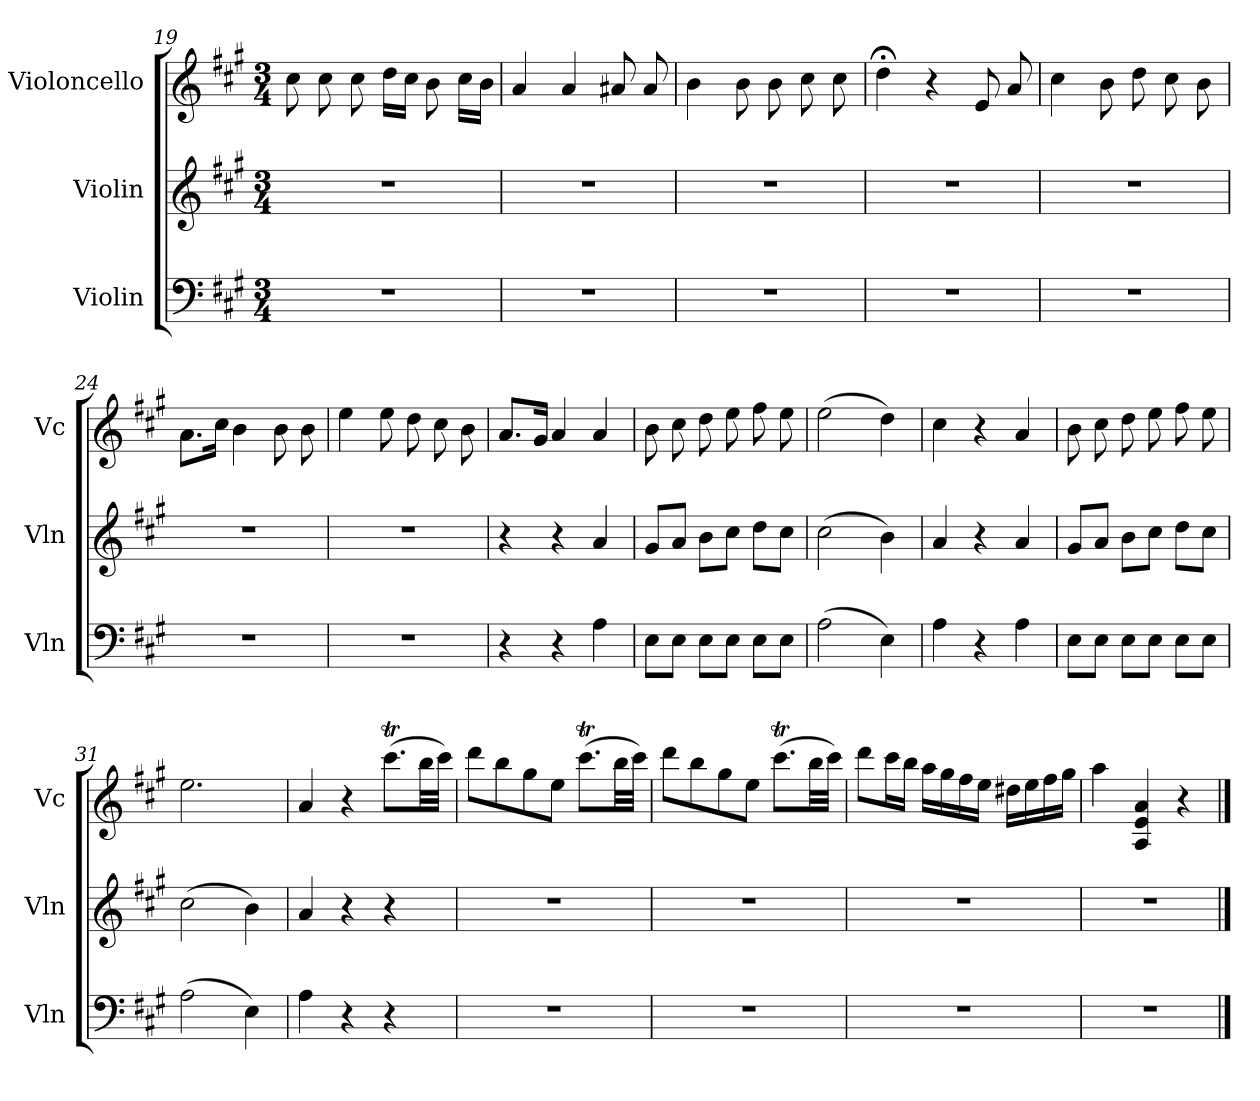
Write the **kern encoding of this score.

**kern	**kern	**kern
*part3	*part2	*part1
*staff3	*staff2	*staff1
*I"Violin	*I"Violin	*I"Violoncello
*I'Vln	*I'Vln	*I'Vc
*clefF4	*clefG2	*clefG2
*k[f#c#g#]	*k[f#c#g#]	*k[f#c#g#]
*M3/4	*M3/4	*M3/4
=19	=19	=19
2.r	2.r	8cc#\
.	.	8cc#\
.	.	8cc#\
.	.	16dd\LL
.	.	16cc#\JJ
.	.	8b\
.	.	16cc#\LL
.	.	16b\JJ
=20	=20	=20
2.r	2.r	4a/
.	.	4a/
.	.	8a#X/
.	.	8a#/
!!LO:LB:g=z
=21	=21	=21
2.r	2.r	4b\
.	.	8b\
.	.	8b\
.	.	8cc#\
.	.	8cc#\
=22	=22	=22
2.r	2.r	4dd;<\
.	.	4r
.	.	8e/
.	.	8a/
=23	=23	=23
2.r	2.r	4cc#\
.	.	8b\
.	.	8dd\
.	.	8cc#\
.	.	8b\
=24	=24	=24
2.r	2.r	8.a\L
.	.	16cc#\Jk
.	.	4b\
.	.	8b\
.	.	8b\
=25	=25	=25
2.r	2.r	4ee\
.	.	8ee\
.	.	8dd\
.	.	8cc#\
.	.	8b\
=26	=26	=26
4r	4r	8.a/L
.	.	16g#/Jk
4r	4r	4a/
4A\	4a/	4a/
!!LO:LB:g=z
=27	=27	=27
8E\L	8g#/L	8b\
8E\J	8a/J	8cc#\
8E\L	8b\L	8dd\
8E\J	8cc#\J	8ee\
8E\L	8dd\L	8ff#\
8E\J	8cc#\J	8ee\
=28	=28	=28
(>2A\	(>2cc#\	(>2ee\
4E\)	4b\)	4dd\)
=29	=29	=29
4A\	4a/	4cc#\
4r	4r	4r
4A\	4a/	4a/
=30	=30	=30
8E\L	8g#/L	8b\
8E\J	8a/J	8cc#\
8E\L	8b\L	8dd\
8E\J	8cc#\J	8ee\
8E\L	8dd\L	8ff#\
8E\J	8cc#\J	8ee\
=31	=31	=31
(>2A\	(>2cc#\	2.ee\
4E\)	4b\)	.
=32	=32	=32
4A\	4a/	4a/
4r	4r	4r
4r	4r	(>8.ccc#t\L
.	.	32bb\LL
.	.	32ccc#\JJJ)
!!LO:PB:g=z
=33	=33	=33
2.r	2.r	8ddd\L
.	.	8bb\
.	.	8gg#\
.	.	8ee\J
.	.	(>8.ccc#t\L
.	.	32bb\LL
.	.	32ccc#\JJJ)
=34	=34	=34
2.r	2.r	8ddd\L
.	.	8bb\
.	.	8gg#\
.	.	8ee\J
.	.	(>8.ccc#t\L
.	.	32bb\LL
.	.	32ccc#\JJJ)
=35	=35	=35
2.r	2.r	8ddd\L
.	.	16ccc#\L
.	.	16bb\JJ
.	.	16aa\LL
.	.	16gg#\
.	.	16ff#\
.	.	16ee\JJ
.	.	16dd#X\LL
.	.	16ee\
.	.	16ff#\
.	.	16gg#\JJ
=36	=36	=36
2.r	2.r	4aa\
.	.	4A/ 4e/ 4a/
.	.	4r
==	==	==
*-	*-	*-
